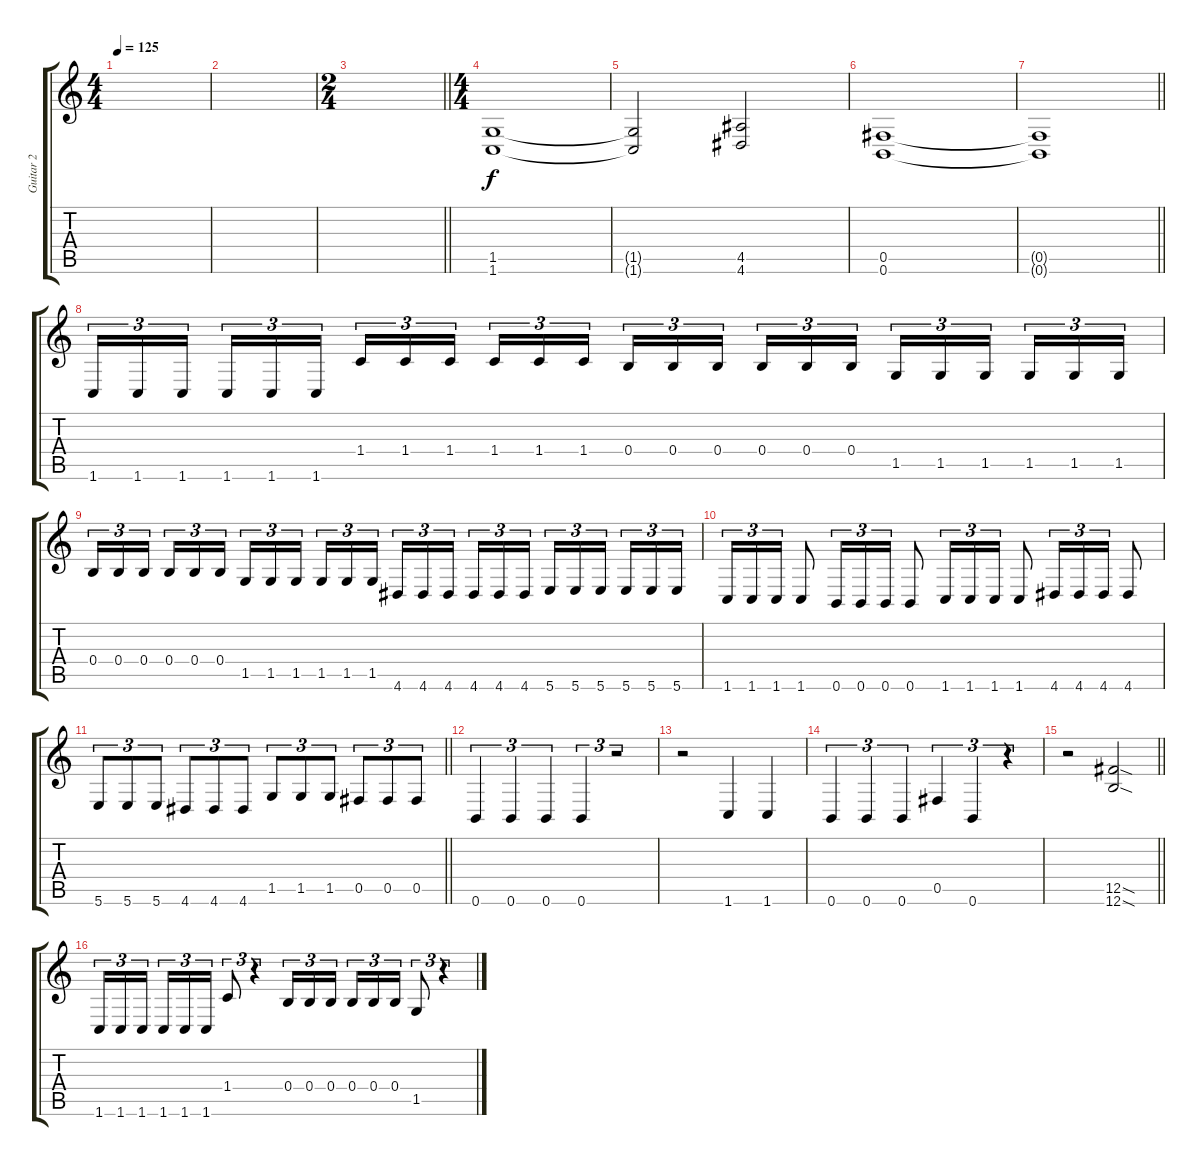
\track ("Guitar 2" "Guitar 2") {instrument distortionguitar}
\staff {score tabs}
\tuning (Db4 Ab3 E3 B2 Gb2 B1) {hide}
\ts (4 4)
\tempo 125
\clef g2
\ks c
|
|
\ts (2 4)
\barLineRight lightlight
|
\ts (4 4)
\section ("" "")
(1.5 1.6).1 |
(1.5{t} 1.6{t}).2 (4.5 4.6).2 |
(0.5 0.6).1 |
\barLineRight lightlight
(0.5{t} 0.6{t}).1 |
1.6.16{tu (3 2)} 1.6.16{tu (3 2)} 1.6.16{tu (3 2) beam splitsecondary} 1.6.16{tu (3 2)} 1.6.16{tu (3 2)} 1.6.16{tu (3 2)} 1.4.16{tu (3 2)} 1.4.16{tu (3 2)} 1.4.16{tu (3 2) beam splitsecondary} 1.4.16{tu (3 2)} 1.4.16{tu (3 2)} 1.4.16{tu (3 2)} 0.4.16{tu (3 2)} 0.4.16{tu (3 2)} 0.4.16{tu (3 2) beam splitsecondary} 0.4.16{tu (3 2)} 0.4.16{tu (3 2)} 0.4.16{tu (3 2)} 1.5.16{tu (3 2)} 1.5.16{tu (3 2)} 1.5.16{tu (3 2) beam splitsecondary} 1.5.16{tu (3 2)} 1.5.16{tu (3 2)} 1.5.16{tu (3 2)} |
0.4.16{tu (3 2)} 0.4.16{tu (3 2)} 0.4.16{tu (3 2) beam splitsecondary} 0.4.16{tu (3 2)} 0.4.16{tu (3 2)} 0.4.16{tu (3 2)} 1.5.16{tu (3 2)} 1.5.16{tu (3 2)} 1.5.16{tu (3 2) beam splitsecondary} 1.5.16{tu (3 2)} 1.5.16{tu (3 2)} 1.5.16{tu (3 2)} 4.6.16{tu (3 2)} 4.6.16{tu (3 2)} 4.6.16{tu (3 2) beam splitsecondary} 4.6.16{tu (3 2)} 4.6.16{tu (3 2)} 4.6.16{tu (3 2)} 5.6.16{tu (3 2)} 5.6.16{tu (3 2)} 5.6.16{tu (3 2) beam splitsecondary} 5.6.16{tu (3 2)} 5.6.16{tu (3 2)} 5.6.16{tu (3 2)} |
1.6.16{tu (3 2)} 1.6.16{tu (3 2)} 1.6.16{tu (3 2)} 1.6.8 0.6.16{tu (3 2)} 0.6.16{tu (3 2)} 0.6.16{tu (3 2)} 0.6.8 1.6.16{tu (3 2)} 1.6.16{tu (3 2)} 1.6.16{tu (3 2)} 1.6.8 4.6.16{tu (3 2)} 4.6.16{tu (3 2)} 4.6.16{tu (3 2)} 4.6.8 |
\barLineRight lightlight
5.6.8{tu (3 2)} 5.6.8{tu (3 2)} 5.6.8{tu (3 2)} 4.6.8{tu (3 2)} 4.6.8{tu (3 2)} 4.6.8{tu (3 2)} 1.5.8{tu (3 2)} 1.5.8{tu (3 2)} 1.5.8{tu (3 2)} 0.5.8{tu (3 2)} 0.5.8{tu (3 2)} 0.5.8{tu (3 2)} |
0.6.4{tu (3 2)} 0.6.4{tu (3 2)} 0.6.4{tu (3 2)} 0.6.4{tu (3 2)} r.2{tu (3 2)} |
r.2 1.6.4 1.6.4 |
0.6.4{tu (3 2)} 0.6.4{tu (3 2)} 0.6.4{tu (3 2)} 0.5.4{tu (3 2)} 0.6.4{tu (3 2)} r.4{tu (3 2)} |
\barLineRight lightlight
r.2 (12.5{sod} 12.6{sod}).2 |
1.6.16{tu (3 2)} 1.6.16{tu (3 2)} 1.6.16{tu (3 2) beam splitsecondary} 1.6.16{tu (3 2)} 1.6.16{tu (3 2)} 1.6.16{tu (3 2)} 1.4.8{tu (3 2)} r.4{tu (3 2)} 0.4.16{tu (3 2)} 0.4.16{tu (3 2)} 0.4.16{tu (3 2) beam splitsecondary} 0.4.16{tu (3 2)} 0.4.16{tu (3 2)} 0.4.16{tu (3 2)} 1.5.8{tu (3 2)} r.4{tu (3 2)}
